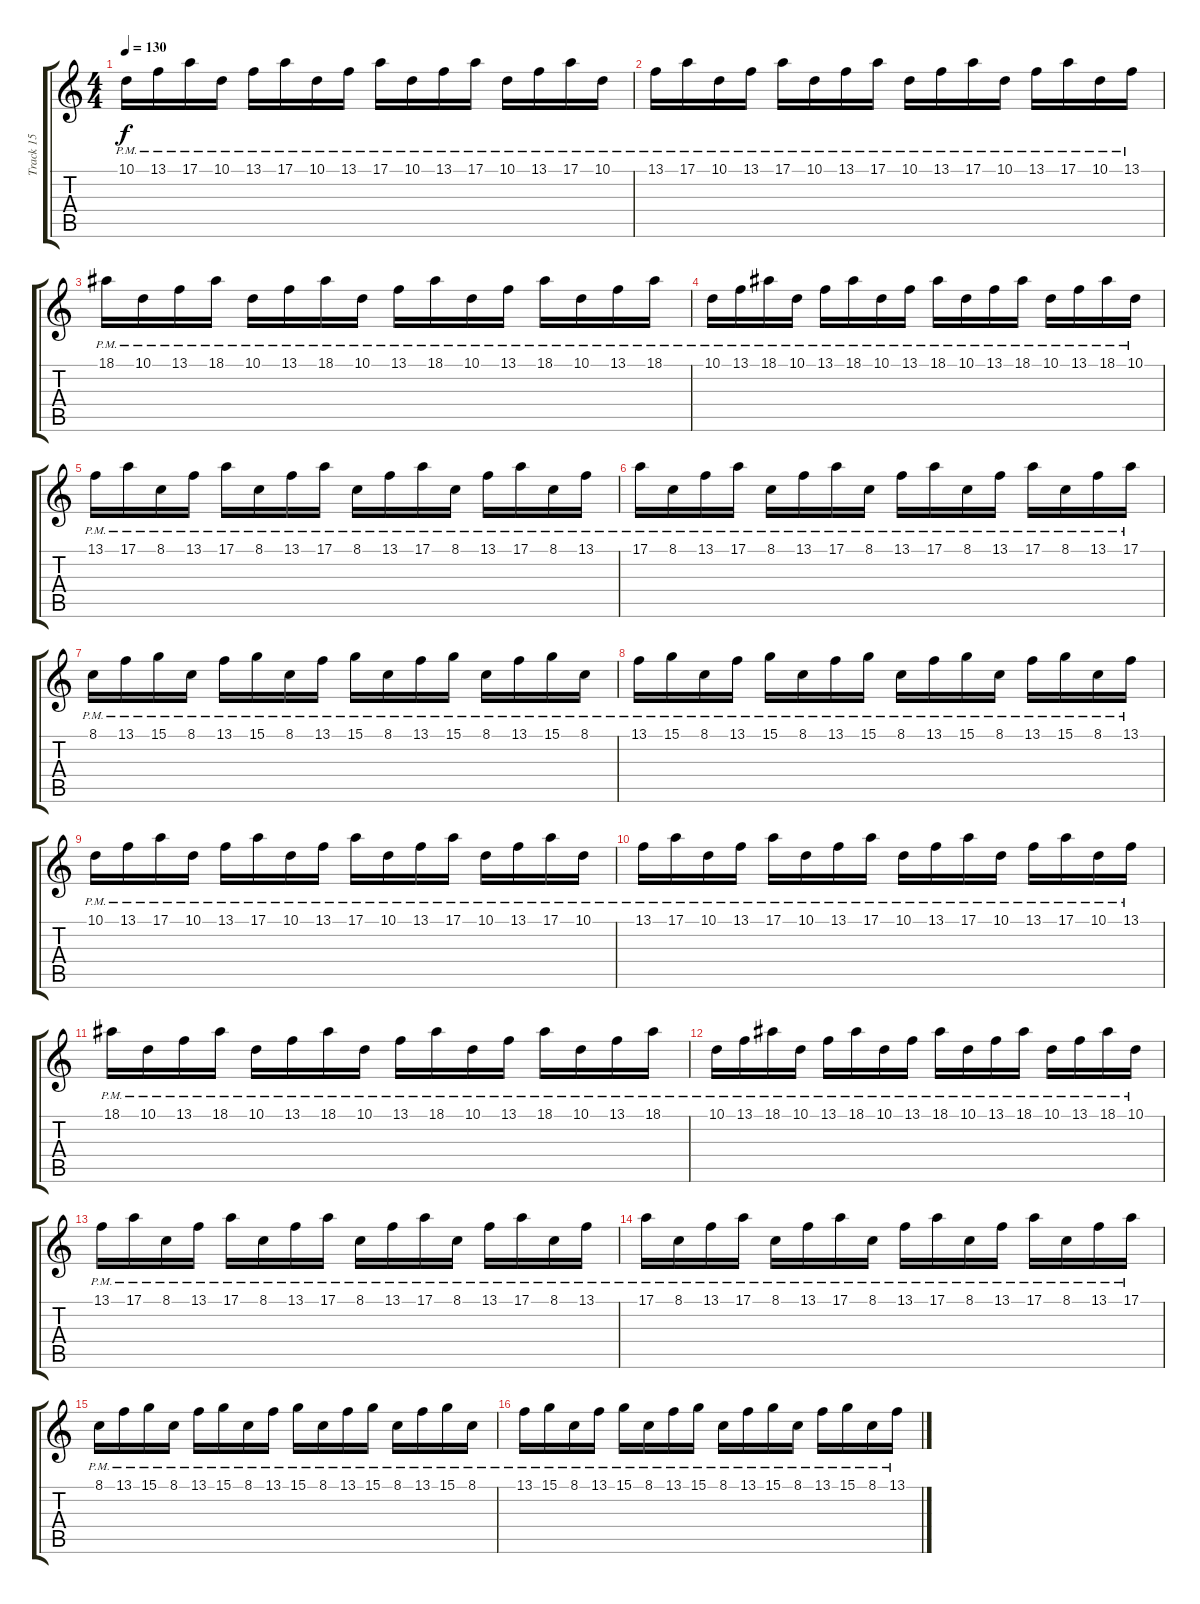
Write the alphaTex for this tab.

\track ("Track 15" "Track 15") {instrument clavinet}
\staff {score tabs}
\tuning (E4 B3 G3 D3 A2 E2) {hide}
\ts (4 4)
\tempo 130
\clef g2
\ks c
10.1{pm}.16{dy f} 13.1{pm}.16 17.1{pm}.16 10.1{pm}.16 13.1{pm}.16 17.1{pm}.16 10.1{pm}.16 13.1{pm}.16 17.1{pm}.16 10.1{pm}.16 13.1{pm}.16 17.1{pm}.16 10.1{pm}.16 13.1{pm}.16 17.1{pm}.16 10.1{pm}.16 |
13.1{pm}.16 17.1{pm}.16 10.1{pm}.16 13.1{pm}.16 17.1{pm}.16 10.1{pm}.16 13.1{pm}.16 17.1{pm}.16 10.1{pm}.16 13.1{pm}.16 17.1{pm}.16 10.1{pm}.16 13.1{pm}.16 17.1{pm}.16 10.1{pm}.16 13.1{pm}.16 |
18.1{pm}.16 10.1{pm}.16 13.1{pm}.16 18.1{pm}.16 10.1{pm}.16 13.1{pm}.16 18.1{pm}.16 10.1{pm}.16 13.1{pm}.16 18.1{pm}.16 10.1{pm}.16 13.1{pm}.16 18.1{pm}.16 10.1{pm}.16 13.1{pm}.16 18.1{pm}.16 |
10.1{pm}.16 13.1{pm}.16 18.1{pm}.16 10.1{pm}.16 13.1{pm}.16 18.1{pm}.16 10.1{pm}.16 13.1{pm}.16 18.1{pm}.16 10.1{pm}.16 13.1{pm}.16 18.1{pm}.16 10.1{pm}.16 13.1{pm}.16 18.1{pm}.16 10.1{pm}.16 |
13.1{pm}.16 17.1{pm}.16 8.1{pm}.16 13.1{pm}.16 17.1{pm}.16 8.1{pm}.16 13.1{pm}.16 17.1{pm}.16 8.1{pm}.16 13.1{pm}.16 17.1{pm}.16 8.1{pm}.16 13.1{pm}.16 17.1{pm}.16 8.1{pm}.16 13.1{pm}.16 |
17.1{pm}.16 8.1{pm}.16 13.1{pm}.16 17.1{pm}.16 8.1{pm}.16 13.1{pm}.16 17.1{pm}.16 8.1{pm}.16 13.1{pm}.16 17.1{pm}.16 8.1{pm}.16 13.1{pm}.16 17.1{pm}.16 8.1{pm}.16 13.1{pm}.16 17.1{pm}.16 |
8.1{pm}.16 13.1{pm}.16 15.1{pm}.16 8.1{pm}.16 13.1{pm}.16 15.1{pm}.16 8.1{pm}.16 13.1{pm}.16 15.1{pm}.16 8.1{pm}.16 13.1{pm}.16 15.1{pm}.16 8.1{pm}.16 13.1{pm}.16 15.1{pm}.16 8.1{pm}.16 |
13.1{pm}.16 15.1{pm}.16 8.1{pm}.16 13.1{pm}.16 15.1{pm}.16 8.1{pm}.16 13.1{pm}.16 15.1{pm}.16 8.1{pm}.16 13.1{pm}.16 15.1{pm}.16 8.1{pm}.16 13.1{pm}.16 15.1{pm}.16 8.1{pm}.16 13.1{pm}.16 |
10.1{pm}.16 13.1{pm}.16 17.1{pm}.16 10.1{pm}.16 13.1{pm}.16 17.1{pm}.16 10.1{pm}.16 13.1{pm}.16 17.1{pm}.16 10.1{pm}.16 13.1{pm}.16 17.1{pm}.16 10.1{pm}.16 13.1{pm}.16 17.1{pm}.16 10.1{pm}.16 |
13.1{pm}.16 17.1{pm}.16 10.1{pm}.16 13.1{pm}.16 17.1{pm}.16 10.1{pm}.16 13.1{pm}.16 17.1{pm}.16 10.1{pm}.16 13.1{pm}.16 17.1{pm}.16 10.1{pm}.16 13.1{pm}.16 17.1{pm}.16 10.1{pm}.16 13.1{pm}.16 |
18.1{pm}.16 10.1{pm}.16 13.1{pm}.16 18.1{pm}.16 10.1{pm}.16 13.1{pm}.16 18.1{pm}.16 10.1{pm}.16 13.1{pm}.16 18.1{pm}.16 10.1{pm}.16 13.1{pm}.16 18.1{pm}.16 10.1{pm}.16 13.1{pm}.16 18.1{pm}.16 |
10.1{pm}.16 13.1{pm}.16 18.1{pm}.16 10.1{pm}.16 13.1{pm}.16 18.1{pm}.16 10.1{pm}.16 13.1{pm}.16 18.1{pm}.16 10.1{pm}.16 13.1{pm}.16 18.1{pm}.16 10.1{pm}.16 13.1{pm}.16 18.1{pm}.16 10.1{pm}.16 |
13.1{pm}.16 17.1{pm}.16 8.1{pm}.16 13.1{pm}.16 17.1{pm}.16 8.1{pm}.16 13.1{pm}.16 17.1{pm}.16 8.1{pm}.16 13.1{pm}.16 17.1{pm}.16 8.1{pm}.16 13.1{pm}.16 17.1{pm}.16 8.1{pm}.16 13.1{pm}.16 |
17.1{pm}.16 8.1{pm}.16 13.1{pm}.16 17.1{pm}.16 8.1{pm}.16 13.1{pm}.16 17.1{pm}.16 8.1{pm}.16 13.1{pm}.16 17.1{pm}.16 8.1{pm}.16 13.1{pm}.16 17.1{pm}.16 8.1{pm}.16 13.1{pm}.16 17.1{pm}.16 |
8.1{pm}.16 13.1{pm}.16 15.1{pm}.16 8.1{pm}.16 13.1{pm}.16 15.1{pm}.16 8.1{pm}.16 13.1{pm}.16 15.1{pm}.16 8.1{pm}.16 13.1{pm}.16 15.1{pm}.16 8.1{pm}.16 13.1{pm}.16 15.1{pm}.16 8.1{pm}.16 |
13.1{pm}.16 15.1{pm}.16 8.1{pm}.16 13.1{pm}.16 15.1{pm}.16 8.1{pm}.16 13.1{pm}.16 15.1{pm}.16 8.1{pm}.16 13.1{pm}.16 15.1{pm}.16 8.1{pm}.16 13.1{pm}.16 15.1{pm}.16 8.1{pm}.16 13.1{pm}.16
